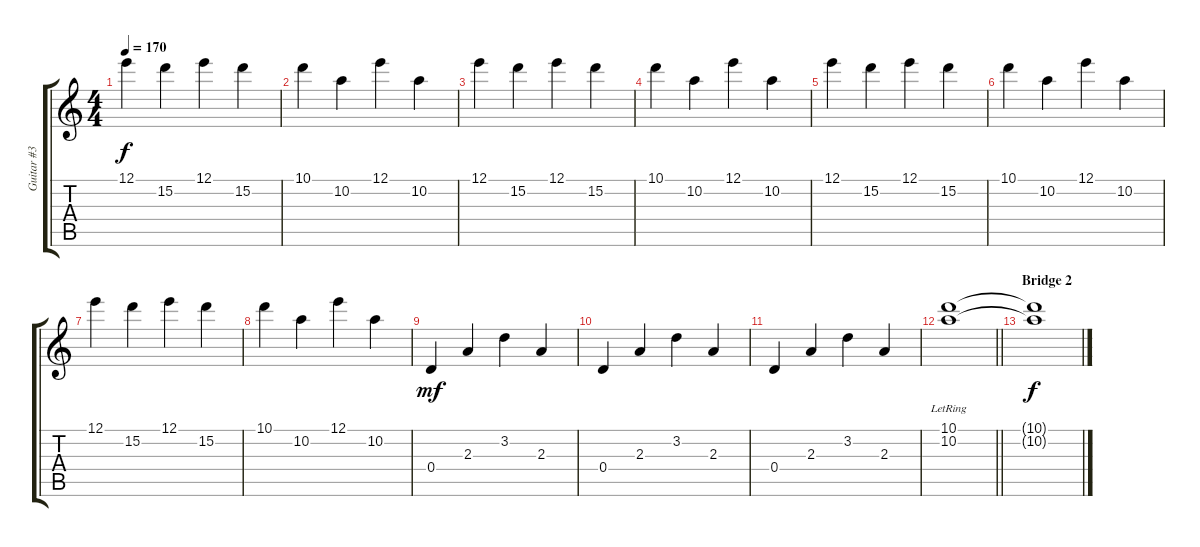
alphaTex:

\track ("Guitar #3" "Guitar #3") {instrument electricguitarclean}
\staff {score tabs}
\tuning (E4 B3 G3 D3 A2 E2) {hide}
\ts (4 4)
\tempo 170
\clef g2
\ks c
12.1.4{dy f} 15.2.4 12.1.4 15.2.4 |
10.1.4 10.2.4 12.1.4 10.2.4 |
12.1.4 15.2.4 12.1.4 15.2.4 |
10.1.4 10.2.4 12.1.4 10.2.4 |
12.1.4 15.2.4 12.1.4 15.2.4 |
10.1.4 10.2.4 12.1.4 10.2.4 |
12.1.4 15.2.4 12.1.4 15.2.4 |
10.1.4 10.2.4 12.1.4 10.2.4 |
0.4.4{dy mf} 2.3.4 3.2.4 2.3.4 |
0.4.4 2.3.4 3.2.4 2.3.4 |
0.4.4 2.3.4 3.2.4 2.3.4 |
\barLineRight lightlight
(10.1{lr} 10.2).1 |
\section ("" "Bridge 2")
(10.1{t} 10.2{t}).1{dy f instrument electricguitarclean}
